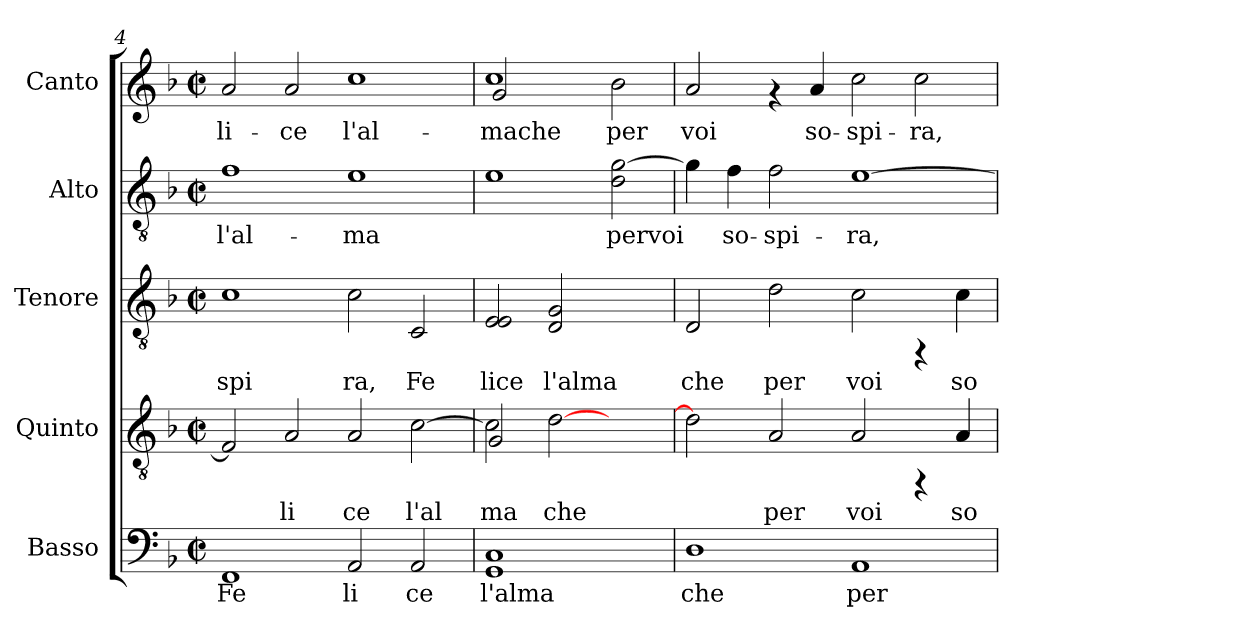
**kern	**text	**kern	**text	**kern	**text	**kern	**text	**kern	**text
*part5	*part5	*part4	*part4	*part3	*part3	*part2	*part2	*part1	*part1
*staff5	*staff5	*staff4	*staff4	*staff3	*staff3	*staff2	*staff2	*staff1	*staff1
*I"Basso	*	*I"Quinto	*	*I"Tenore	*	*I"Alto	*	*I"Canto	*
*clefF4	*	*clefGv2	*	*clefGv2	*	*clefGv2	*	*clefG2	*
*k[b-]	*	*k[b-]	*	*k[b-]	*	*k[b-]	*	*k[b-]	*
*F:	*	*F:	*	*F:	*	*F:	*	*F:	*
*M2/2	*	*M2/2	*	*M2/2	*	*M2/2	*	*M2/2	*
*met(c|)	*	*met(c|)	*	*met(c|)	*	*met(c|)	*	*met(c|)	*
=4	=4	=4	=4	=4	=4	=4	=4	=4	=4
!	!LO:LY:b:cj	!	!LO:LY:b:cj	!	!LO:LY:b:cj	!	!LO:LY:b:cj	!	!LO:LY:b:cj
1FF	Fe	2F/]	.	1c	spi	1f	l'al-	2a/	-li-
!	!	!	!LO:LY:b:cj	!	!	!	!	!	!LO:LY:b:cj
.	.	2A/	li	.	.	.	.	2a/	-ce
!	!LO:LY:b:cj	!	!LO:LY:b:cj	!	!LO:LY:b:cj	!	!LO:LY:b:cj	!	!LO:LY:b:cj
2AA/	li	2A/	ce	2c\	ra,	1e	-ma	1cc	l'al-
!	!LO:LY:b:cj	!	!LO:LY:b:cj	!	!LO:LY:b:cj	!	!	!	!
2AA/	ce	[>2c\	l'al	2C/	Fe	.	.	.	.
=5	=5	=5	=5	=5	=5	=5	=5	=5	=5
!	!LO:LY:b:cj	!	!LO:LY:b:cj	!	!LO:LY:b:cj	!	!	!	!LO:LY:b:cj
*	*	*^	*	*	*	*	*	*^	*
1C 1GG	l'alma	2c\]	2G/	ma	2E/ 2E/	lice	1e	.	1cc	2g>/	-mache
!	!	!	!	!LO:LY:b:cj	!	!LO:LY:b:cj	!	!	!	!	!
.	.	[>2d\	2ryy	che	2G/ 2D/	l'alma	.	.	.	1ryy	.
!	!	!	!	!	!	!	!	!LO:LY:b:cj	!	!	!LO:LY:b:cj
2ryy	.	2ryy	2ryy	.	2ryy	.	2d\ [>2g\	pervoi	2b-\	.	per
*	*	*	*	*	*	*	*	*	*v	*v	*
=6	=6	=6	=6	=6	=6	=6	=6	=6	=6	=6
!	!LO:LY:b:cj	!	!	!LO:LY:b:cj	!	!LO:LY:b:cj	!	!LO:LY:b:cj	!	!LO:LY:b:cj
*	*	*v	*v	*	*	*	*	*	*	*
1D	che	2d\]	.	2D/	che	4g\]	.	2a/	voi
!	!	!	!	!	!	!	!LO:LY:b:cj	!	!
.	.	.	.	.	.	4f\	so-	.	.
!	!	!	!LO:LY:b:cj	!	!LO:LY:b:cj	!	!LO:LY:b:cj	!	!
.	.	2A/	per	2d\	per	2f\	-spi-	4rf	.
!	!	!	!	!	!	!	!	!	!LO:LY:b:cj
.	.	.	.	.	.	.	.	4a/	so-
!	!LO:LY:b:cj	!	!LO:LY:b:cj	!	!LO:LY:b:cj	!	!LO:LY:b:cj	!	!LO:LY:b:cj
1AA	per	2A/	voi	2c\	voi	[<1e	-ra,	2cc\	-spi-
!	!	!	!	!	!	!	!	!	!LO:LY:b:cj
.	.	4rFF	.	4rFF	.	.	.	2cc\	-ra,
!	!	!	!LO:LY:b:cj	!	!LO:LY:b:cj	!	!	!	!
.	.	4A/	so	4c\	so	.	.	.	.
=	=	=	=	=	=	=	=	=	=
*-	*-	*-	*-	*-	*-	*-	*-	*-	*-
